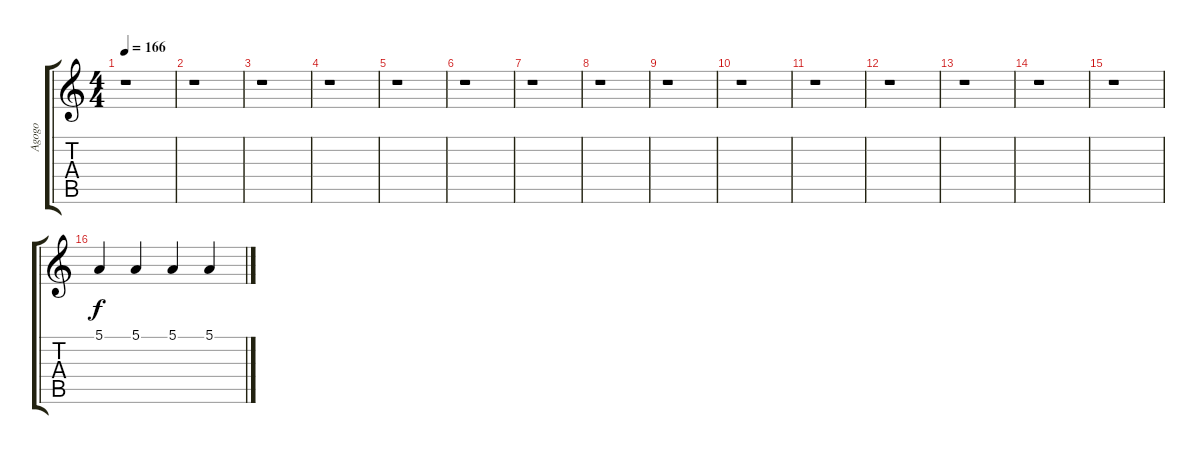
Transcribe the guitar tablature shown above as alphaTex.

\track ("Agogo" "Agogo") {instrument agogo}
\staff {score tabs}
\tuning (E4 B3 G3 D3 A2 E2) {hide}
\ts (4 4)
\tempo 166
\clef g2
\ks c
r.1{dy f} |
r.1 |
r.1 |
r.1 |
r.1 |
r.1 |
r.1 |
r.1 |
r.1 |
r.1 |
r.1 |
r.1 |
r.1 |
r.1 |
r.1 |
5.1.4 5.1.4 5.1.4 5.1.4
